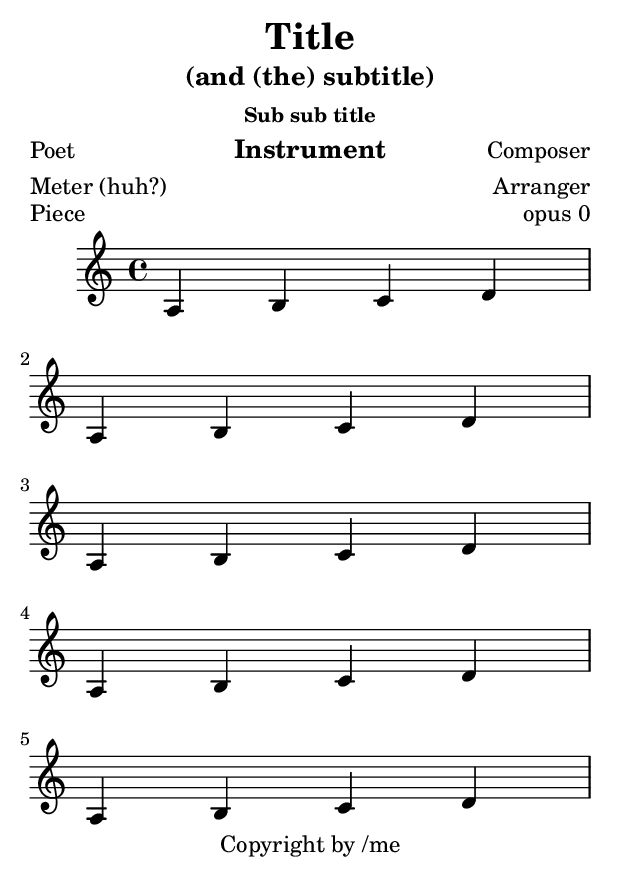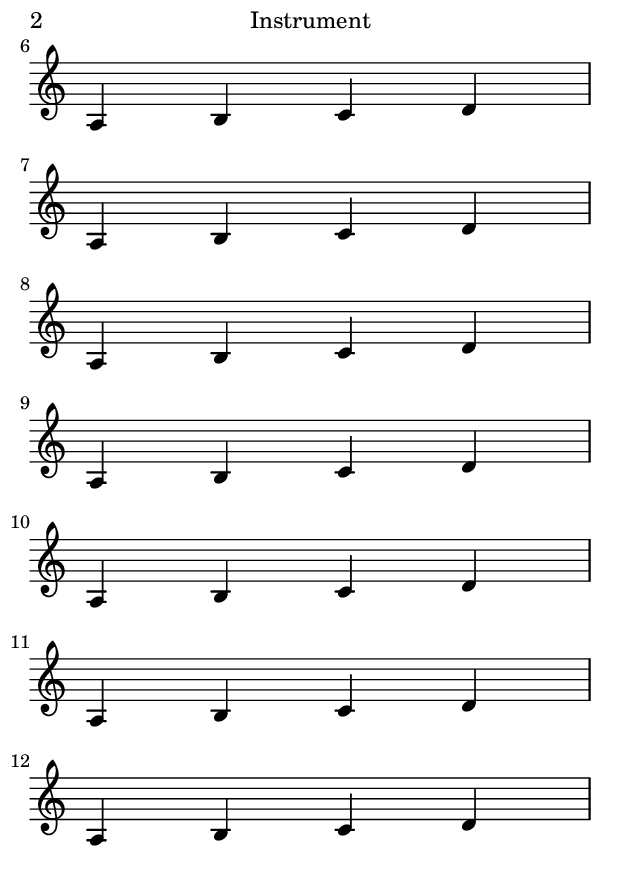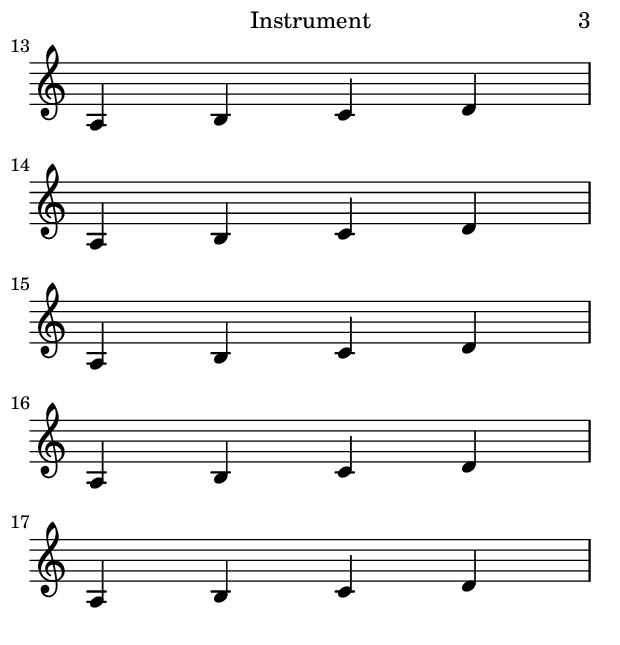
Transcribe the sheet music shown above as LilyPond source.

\version "2.2.0"

\header {

texidoc = "Stress optimal page breaking.  This should look
    nice on 4 a6 pages. "

    
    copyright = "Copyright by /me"
    
    title = "Title"
    subtitle = "(and (the) subtitle)"
    subsubtitle = "Sub sub title"
    poet = "Poet"
    composer = "Composer"
    texttranslator = "Text Translator"
    opus = "opus 0"
    meter = "Meter (huh?)"
    arranger = "Arranger"
    instrument = "Instrument"
    piece = "Piece"
}

#(set-default-paper-size "a6")

pattern =  { a b c d \break }
\book {    
    \score {
	\context Staff \notes \relative c' {
	    %% 16: ideally cramped
	    %% 17: very bad without density
				%	\repeat unfold 17 { a b c d \break }

	    \pattern
	    \pattern
				% \noPageBreak
	    \pattern
	    
				% the following changes the location of the break.
				% 
				% \pageBreak
	    
	    \pattern
	    \pattern
	    \pattern
	    \pattern
	    \repeat unfold 10 \pattern
	}

    }
    
}
